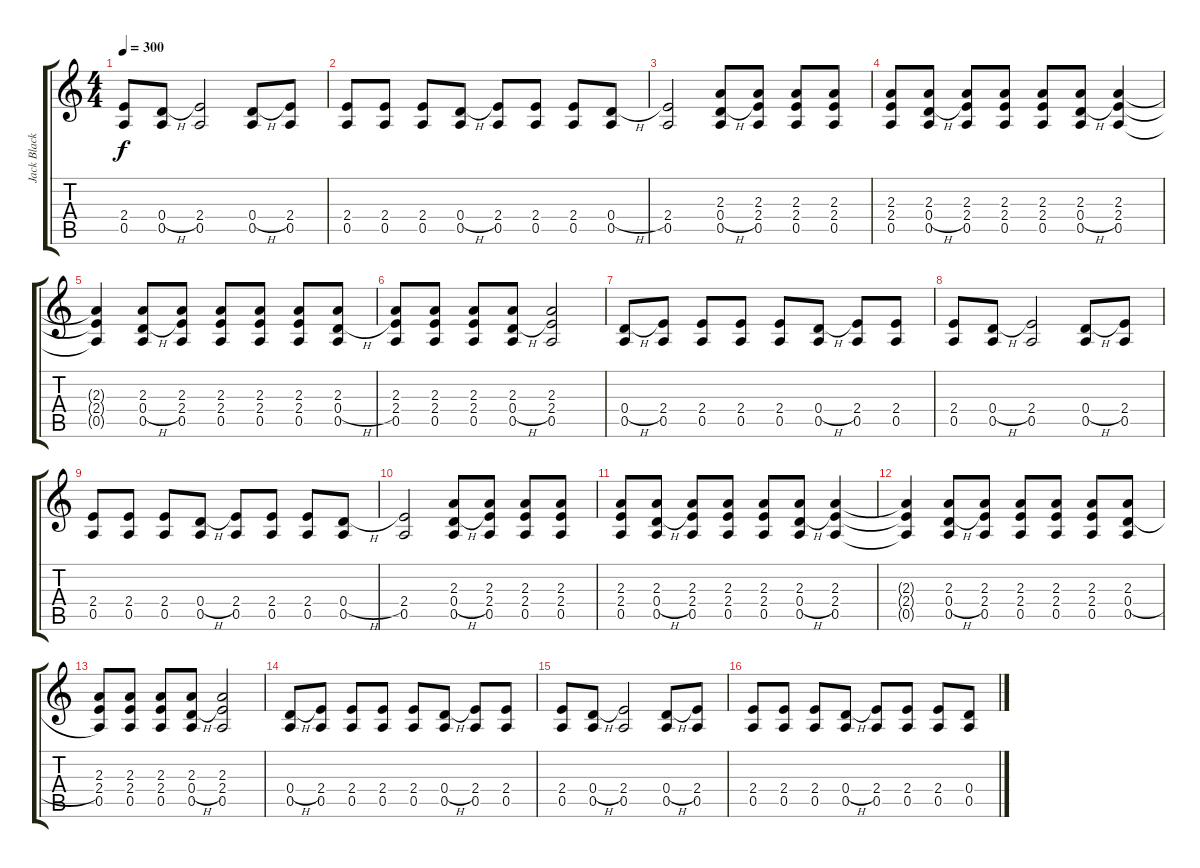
\track ("Jack Black (Lead Vocals)" "Jack Black") {instrument acousticguitarsteel}
\staff {score tabs}
\tuning (E4 B3 G3 D3 A2 E2) {hide}
\ts (4 4)
\tempo 300
\clef g2
\ks c
(2.4 0.5).8{dy f} (0.4{h} 0.5).8 (2.4 0.5).2 (0.4{h} 0.5).8 (2.4 0.5).8 |
(2.4 0.5).8 (2.4 0.5).8 (2.4 0.5).8 (0.4{h} 0.5).8 (2.4 0.5).8 (2.4 0.5).8 (2.4 0.5).8 (0.4{h} 0.5).8 |
(2.4 0.5).2 (2.3 0.4{h} 0.5).8 (2.3 2.4 0.5).8 (2.3 2.4 0.5).8 (2.3 2.4 0.5).8 |
(2.3 2.4 0.5).8 (2.3 0.4{h} 0.5).8 (2.3 2.4 0.5).8 (2.3 2.4 0.5).8 (2.3 2.4 0.5).8 (2.3 0.4{h} 0.5).8 (2.3 2.4 0.5).4 |
(2.3{t} 2.4{t} 0.5{t}).4 (2.3 0.4{h} 0.5).8 (2.3 2.4 0.5).8 (2.3 2.4 0.5).8 (2.3 2.4 0.5).8 (2.3 2.4 0.5).8 (2.3 0.4{h} 0.5).8 |
(2.3 2.4 0.5).8 (2.3 2.4 0.5).8 (2.3 2.4 0.5).8 (2.3 0.4{h} 0.5).8 (2.3 2.4 0.5).2 |
(0.4{h} 0.5).8 (2.4 0.5).8 (2.4 0.5).8 (2.4 0.5).8 (2.4 0.5).8 (0.4{h} 0.5).8 (2.4 0.5).8 (2.4 0.5).8 |
(2.4 0.5).8 (0.4{h} 0.5).8 (2.4 0.5).2 (0.4{h} 0.5).8 (2.4 0.5).8 |
(2.4 0.5).8 (2.4 0.5).8 (2.4 0.5).8 (0.4{h} 0.5).8 (2.4 0.5).8 (2.4 0.5).8 (2.4 0.5).8 (0.4{h} 0.5).8 |
(2.4 0.5).2 (2.3 0.4{h} 0.5).8 (2.3 2.4 0.5).8 (2.3 2.4 0.5).8 (2.3 2.4 0.5).8 |
(2.3 2.4 0.5).8 (2.3 0.4{h} 0.5).8 (2.3 2.4 0.5).8 (2.3 2.4 0.5).8 (2.3 2.4 0.5).8 (2.3 0.4{h} 0.5).8 (2.3 2.4 0.5).4 |
(2.3{t} 2.4{t} 0.5{t}).4 (2.3 0.4{h} 0.5).8 (2.3 2.4 0.5).8 (2.3 2.4 0.5).8 (2.3 2.4 0.5).8 (2.3 2.4 0.5).8 (2.3 0.4{h} 0.5).8 |
(2.3 2.4 0.5).8 (2.3 2.4 0.5).8 (2.3 2.4 0.5).8 (2.3 0.4{h} 0.5).8 (2.3 2.4 0.5).2 |
(0.4{h} 0.5).8 (2.4 0.5).8 (2.4 0.5).8 (2.4 0.5).8 (2.4 0.5).8 (0.4{h} 0.5).8 (2.4 0.5).8 (2.4 0.5).8 |
(2.4 0.5).8 (0.4{h} 0.5).8 (2.4 0.5).2 (0.4{h} 0.5).8 (2.4 0.5).8 |
(2.4 0.5).8 (2.4 0.5).8 (2.4 0.5).8 (0.4{h} 0.5).8 (2.4 0.5).8 (2.4 0.5).8 (2.4 0.5).8 (0.4{h} 0.5).8
